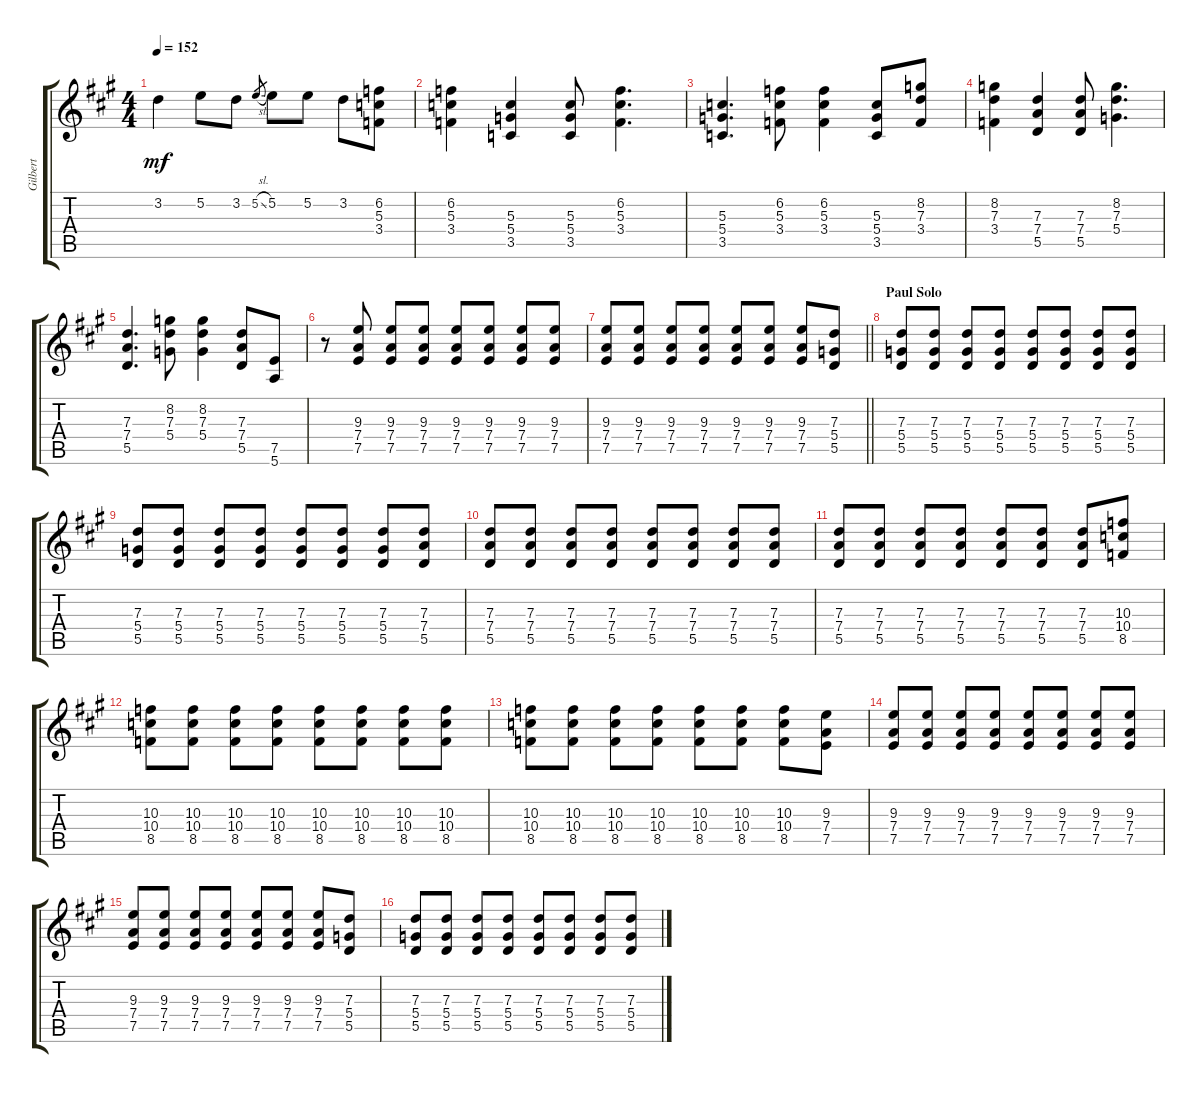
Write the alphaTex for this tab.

\track ("Gilbert" "Gilbert") {instrument distortionguitar}
\staff {score tabs}
\tuning (E4 B3 G3 D3 A2 E2) {hide}
\ts (4 4)
\tempo 152
\clef g2
\ks a
3.2.4{dy mf} 5.2.8 3.2.8 5.2{sl}.8{gr} 5.2.8 5.2.8 3.2.8 (6.2 5.3 3.4).8 |
(6.2 5.3 3.4).4 (5.3 5.4 3.5).4 (5.3 5.4 3.5).8 (6.2 5.3 3.4).4{d} |
(5.3 5.4 3.5).4{d} (6.2 5.3 3.4).8 (6.2 5.3 3.4).4 (5.3 5.4 3.5).8 (8.2 7.3 3.4).8 |
(8.2 7.3 3.4).4 (7.3 7.4 5.5).4 (7.3 7.4 5.5).8 (8.2 7.3 5.4).4{d} |
(7.3 7.4 5.5).4{d} (8.2 7.3 5.4).8 (8.2 7.3 5.4).4 (7.3 7.4 5.5).8 (7.5 5.6).8 |
r.8 (9.3 7.4 7.5).8 (9.3 7.4 7.5).8 (9.3 7.4 7.5).8 (9.3 7.4 7.5).8 (9.3 7.4 7.5).8 (9.3 7.4 7.5).8 (9.3 7.4 7.5).8 |
\barLineRight lightlight
(9.3 7.4 7.5).8 (9.3 7.4 7.5).8 (9.3 7.4 7.5).8 (9.3 7.4 7.5).8 (9.3 7.4 7.5).8 (9.3 7.4 7.5).8 (9.3 7.4 7.5).8 (7.3 5.4 5.5).8 |
\section ("" "Paul Solo")
(7.3 5.4 5.5).8 (7.3 5.4 5.5).8 (7.3 5.4 5.5).8 (7.3 5.4 5.5).8 (7.3 5.4 5.5).8 (7.3 5.4 5.5).8 (7.3 5.4 5.5).8 (7.3 5.4 5.5).8 |
(7.3 5.4 5.5).8 (7.3 5.4 5.5).8 (7.3 5.4 5.5).8 (7.3 5.4 5.5).8 (7.3 5.4 5.5).8 (7.3 5.4 5.5).8 (7.3 5.4 5.5).8 (7.3 7.4 5.5).8 |
(7.3 7.4 5.5).8 (7.3 7.4 5.5).8 (7.3 7.4 5.5).8 (7.3 7.4 5.5).8 (7.3 7.4 5.5).8 (7.3 7.4 5.5).8 (7.3 7.4 5.5).8 (7.3 7.4 5.5).8 |
(7.3 7.4 5.5).8 (7.3 7.4 5.5).8 (7.3 7.4 5.5).8 (7.3 7.4 5.5).8 (7.3 7.4 5.5).8 (7.3 7.4 5.5).8 (7.3 7.4 5.5).8 (10.3 10.4 8.5).8 |
(10.3 10.4 8.5).8 (10.3 10.4 8.5).8 (10.3 10.4 8.5).8 (10.3 10.4 8.5).8 (10.3 10.4 8.5).8 (10.3 10.4 8.5).8 (10.3 10.4 8.5).8 (10.3 10.4 8.5).8 |
(10.3 10.4 8.5).8 (10.3 10.4 8.5).8 (10.3 10.4 8.5).8 (10.3 10.4 8.5).8 (10.3 10.4 8.5).8 (10.3 10.4 8.5).8 (10.3 10.4 8.5).8 (9.3 7.4 7.5).8 |
(9.3 7.4 7.5).8 (9.3 7.4 7.5).8 (9.3 7.4 7.5).8 (9.3 7.4 7.5).8 (9.3 7.4 7.5).8 (9.3 7.4 7.5).8 (9.3 7.4 7.5).8 (9.3 7.4 7.5).8 |
(9.3 7.4 7.5).8 (9.3 7.4 7.5).8 (9.3 7.4 7.5).8 (9.3 7.4 7.5).8 (9.3 7.4 7.5).8 (9.3 7.4 7.5).8 (9.3 7.4 7.5).8 (7.3 5.4 5.5).8 |
(7.3 5.4 5.5).8 (7.3 5.4 5.5).8 (7.3 5.4 5.5).8 (7.3 5.4 5.5).8 (7.3 5.4 5.5).8 (7.3 5.4 5.5).8 (7.3 5.4 5.5).8 (7.3 5.4 5.5).8
